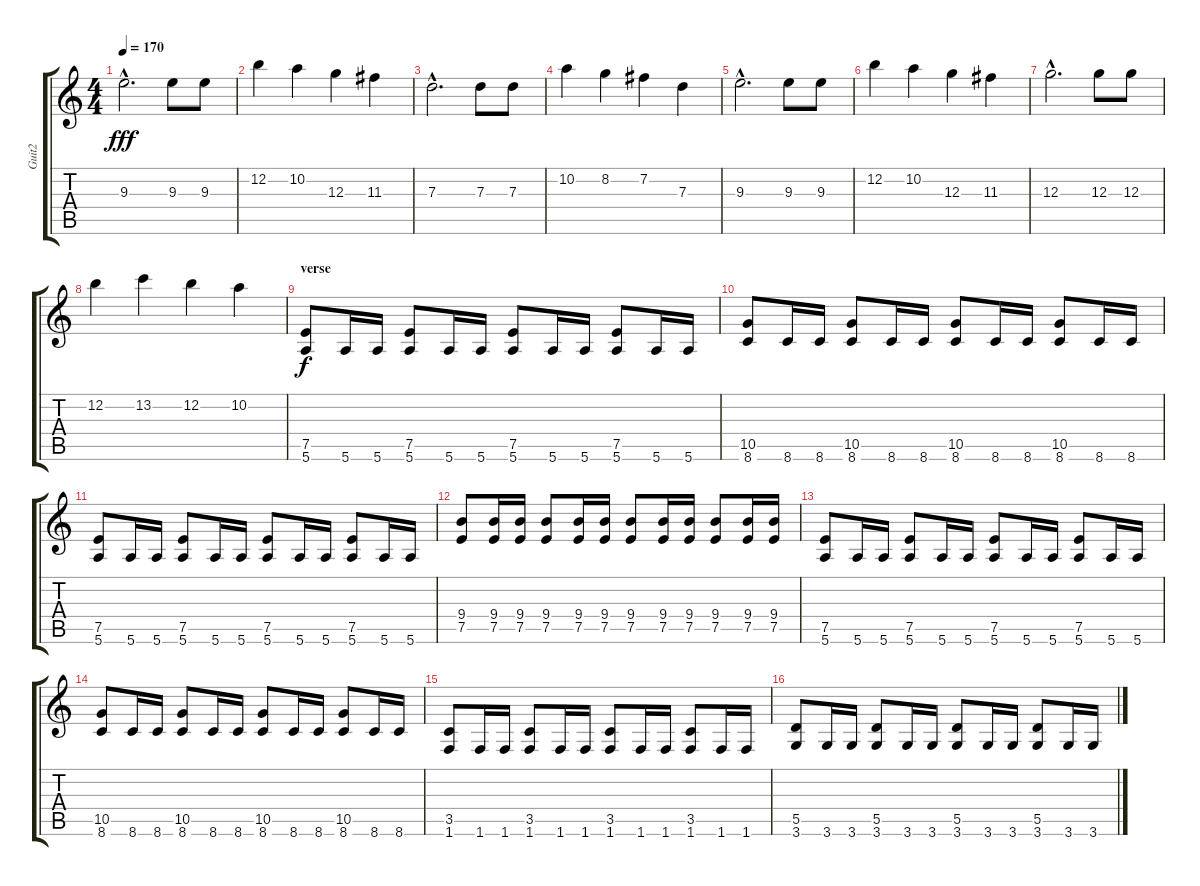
\track ("Guit2" "Guit2") {instrument overdrivenguitar}
\staff {score tabs}
\tuning (E4 B3 G3 D3 A2 E2) {hide}
\ts (4 4)
\tempo 170
\clef g2
\ks c
9.3{hac}.2{d dy fff volume 11 instrument overdrivenguitar} 9.3.8 9.3.8 |
12.2.4 10.2.4 12.3.4 11.3.4 |
7.3{hac}.2{d} 7.3.8 7.3.8 |
10.2.4 8.2.4 7.2.4 7.3.4 |
9.3{hac}.2{d} 9.3.8 9.3.8 |
12.2.4 10.2.4 12.3.4 11.3.4 |
12.3{hac}.2{d} 12.3.8 12.3.8 |
12.2.4 13.2.4 12.2.4 10.2.4 |
\section ("" "verse")
(7.5 5.6).8{dy f} 5.6.16 5.6.16 (7.5 5.6).8 5.6.16 5.6.16 (7.5 5.6).8 5.6.16 5.6.16 (7.5 5.6).8 5.6.16 5.6.16 |
(10.5 8.6).8 8.6.16 8.6.16 (10.5 8.6).8 8.6.16 8.6.16 (10.5 8.6).8 8.6.16 8.6.16 (10.5 8.6).8 8.6.16 8.6.16 |
(7.5 5.6).8 5.6.16 5.6.16 (7.5 5.6).8 5.6.16 5.6.16 (7.5 5.6).8 5.6.16 5.6.16 (7.5 5.6).8 5.6.16 5.6.16 |
(9.4 7.5).8 (9.4 7.5).16 (9.4 7.5).16 (9.4 7.5).8 (9.4 7.5).16 (9.4 7.5).16 (9.4 7.5).8 (9.4 7.5).16 (9.4 7.5).16 (9.4 7.5).8 (9.4 7.5).16 (9.4 7.5).16 |
(7.5 5.6).8 5.6.16 5.6.16 (7.5 5.6).8 5.6.16 5.6.16 (7.5 5.6).8 5.6.16 5.6.16 (7.5 5.6).8 5.6.16 5.6.16 |
(10.5 8.6).8 8.6.16 8.6.16 (10.5 8.6).8 8.6.16 8.6.16 (10.5 8.6).8 8.6.16 8.6.16 (10.5 8.6).8 8.6.16 8.6.16 |
(3.5 1.6).8 1.6.16 1.6.16 (3.5 1.6).8 1.6.16 1.6.16 (3.5 1.6).8 1.6.16 1.6.16 (3.5 1.6).8 1.6.16 1.6.16 |
(5.5 3.6).8 3.6.16 3.6.16 (5.5 3.6).8 3.6.16 3.6.16 (5.5 3.6).8 3.6.16 3.6.16 (5.5 3.6).8 3.6.16 3.6.16
